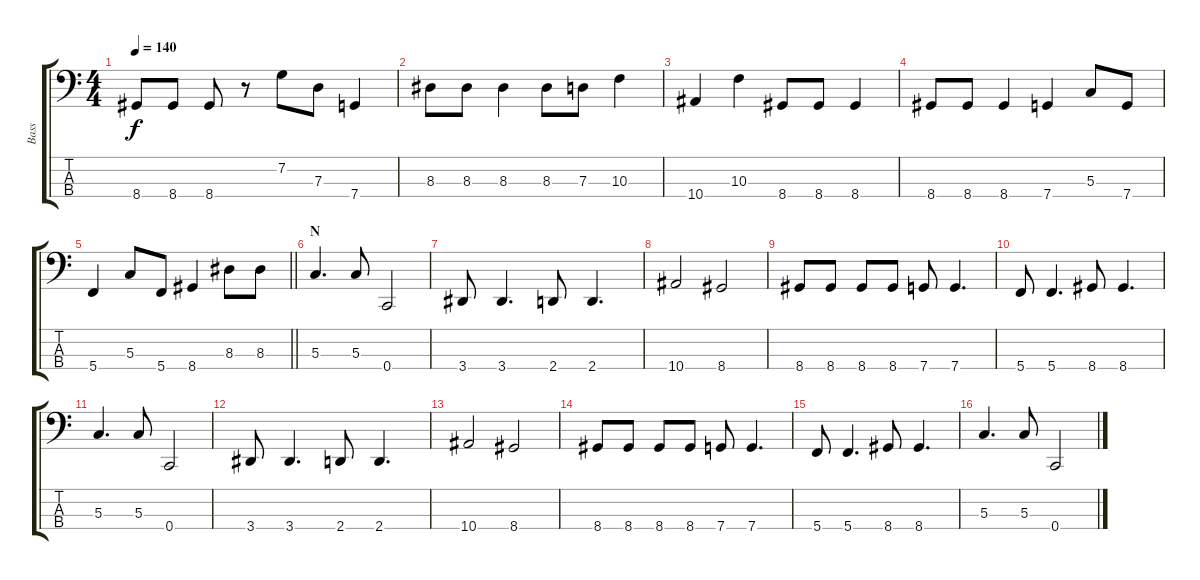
\track ("Bass" "Bass") {instrument electricbasspick}
\staff {score tabs}
\tuning (F2 C2 G1 C1) {hide}
\ts (4 4)
\tempo 140
\clef f4
\ks c
8.4.8{dy f} 8.4.8 8.4.8 r.8 7.2.8 7.3.8 7.4.4 |
8.3.8 8.3.8 8.3.4 8.3.8 7.3.8 10.3.4 |
10.4.4 10.3.4 8.4.8 8.4.8 8.4.4 |
8.4.8 8.4.8 8.4.4 7.4.4 5.3.8 7.4.8 |
\barLineRight lightlight
5.4.4 5.3.8 5.4.8 8.4.4 8.3.8 8.3.8 |
\section ("" "N")
5.3.4{d} 5.3.8 0.4.2 |
3.4.8 3.4.4{d} 2.4.8 2.4.4{d} |
10.4.2 8.4.2 |
8.4.8 8.4.8 8.4.8 8.4.8 7.4.8 7.4.4{d} |
5.4.8 5.4.4{d} 8.4.8 8.4.4{d} |
5.3.4{d} 5.3.8 0.4.2 |
3.4.8 3.4.4{d} 2.4.8 2.4.4{d} |
10.4.2 8.4.2 |
8.4.8 8.4.8 8.4.8 8.4.8 7.4.8 7.4.4{d} |
5.4.8 5.4.4{d} 8.4.8 8.4.4{d} |
5.3.4{d} 5.3.8 0.4.2
